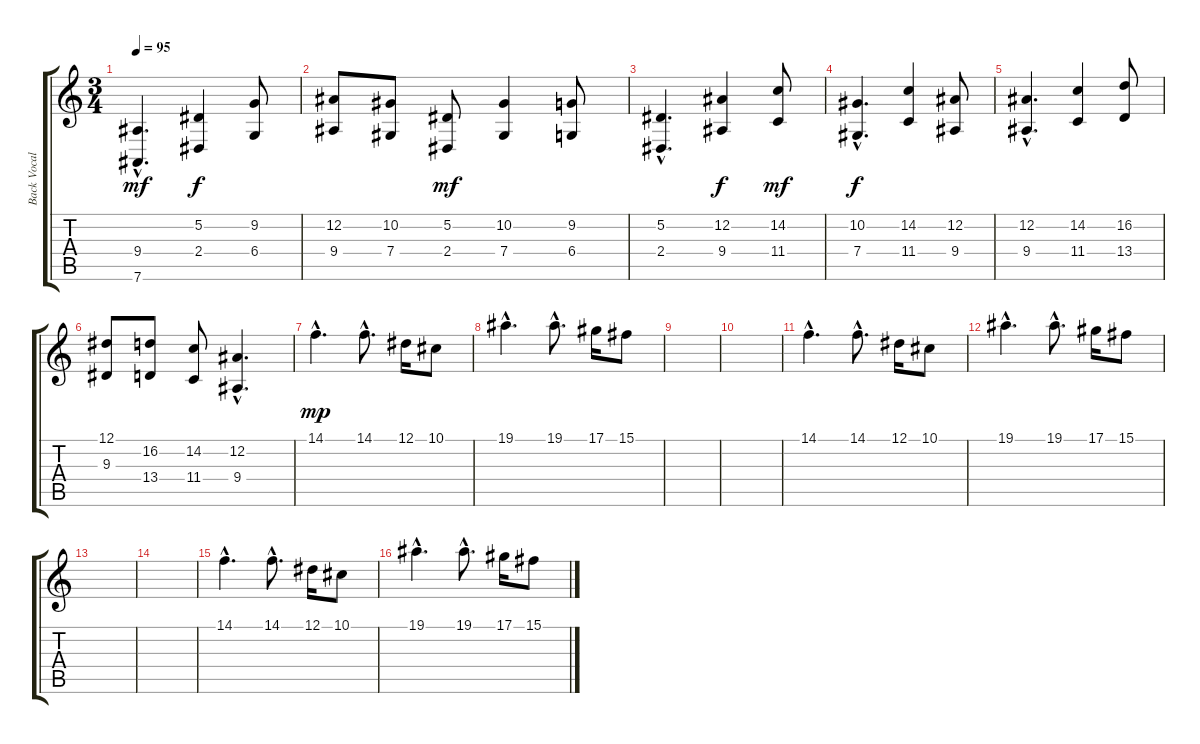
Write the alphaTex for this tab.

\track ("Back Vocal" "Back Vocal") {instrument flute}
\staff {score tabs}
\tuning (Eb4 Bb3 Gb3 Db3 Ab2 Eb2) {hide}
\ts (3 4)
\tempo 95
\clef g2
\ks c
(9.4{hac} 7.6{hac}).4{d dy mf} (5.2 2.4).4{dy f} (9.2 6.4).8 |
(12.2 9.4).8 (10.2 7.4).8 (5.2 2.4).8{dy mf} (10.2 7.4).4 (9.2 6.4).8 |
(5.2{hac} 2.4{hac}).4{d} (12.2 9.4).4{dy f} (14.2 11.4).8{dy mf} |
(10.2{hac} 7.4{hac}).4{d dy f} (14.2 11.4).4 (12.2 9.4).8 |
(12.2{hac} 9.4{hac}).4{d} (14.2 11.4).4 (16.2 13.4).8 |
(12.1 9.3).8 (16.2 13.4).8 (14.2 11.4).8 (12.2{hac} 9.4{hac}).4{d} |
14.1{hac}.4{d dy mp} 14.1{hac}.8{d} 12.1.16 10.1.8 |
19.1{hac}.4{d} 19.1{hac}.8{d} 17.1.16 15.1.8 |
|
|
14.1{hac}.4{d} 14.1{hac}.8{d} 12.1.16 10.1.8 |
19.1{hac}.4{d} 19.1{hac}.8{d} 17.1.16 15.1.8 |
|
|
14.1{hac}.4{d} 14.1{hac}.8{d} 12.1.16 10.1.8 |
19.1{hac}.4{d} 19.1{hac}.8{d} 17.1.16 15.1.8
